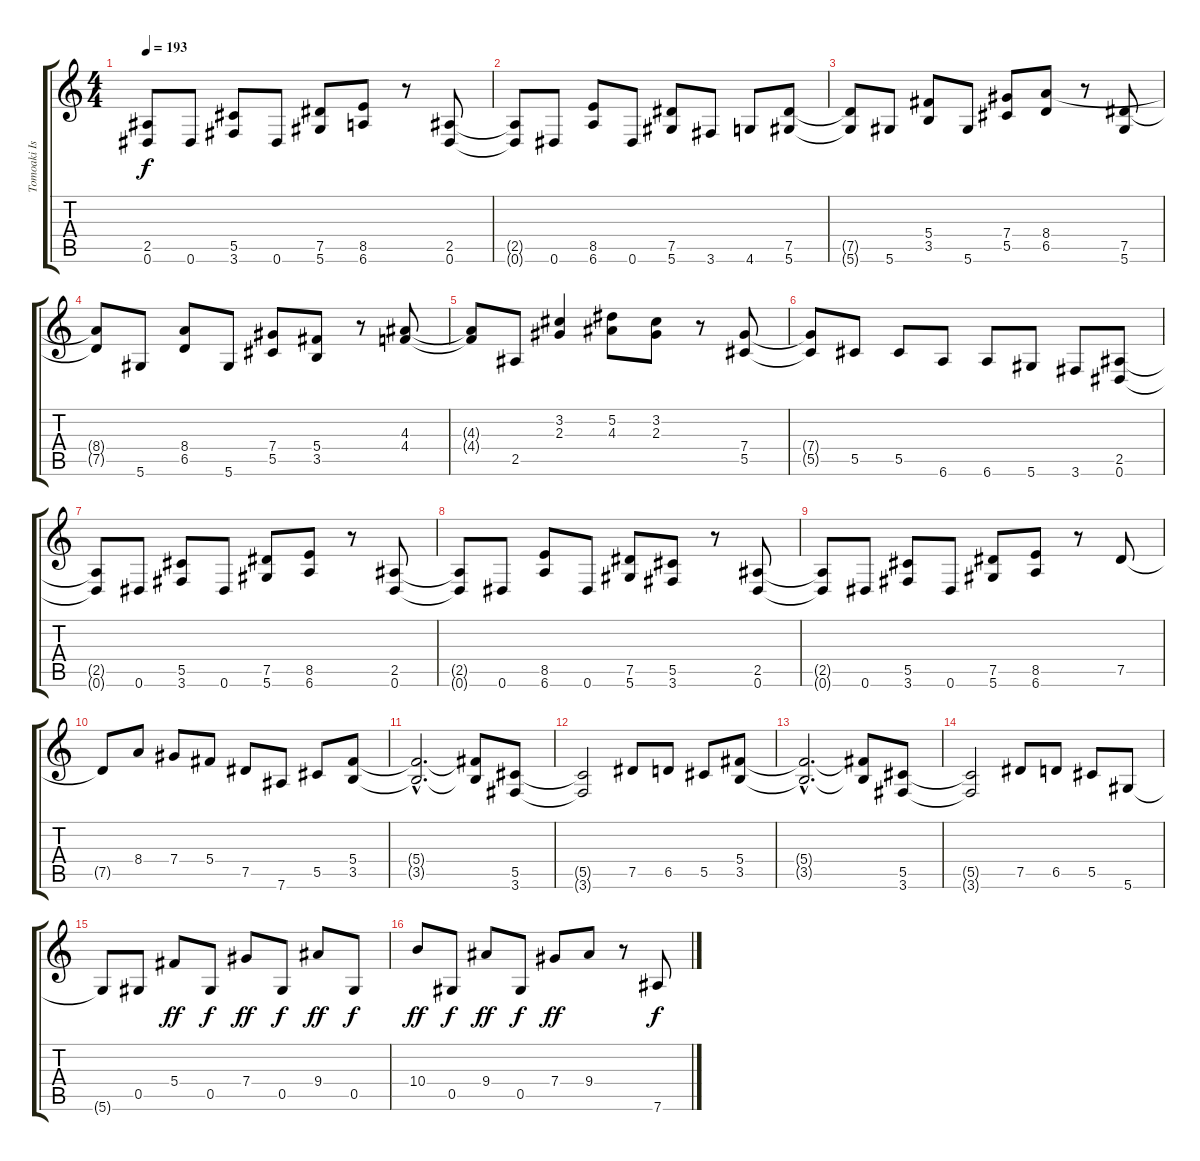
\track ("Tomoaki Ishizuka (Pata)" "Tomoaki Is") {instrument distortionguitar}
\staff {score tabs}
\tuning (Eb4 Bb3 Gb3 Db3 Ab2 Eb2) {hide}
\ts (4 4)
\tempo 193
\clef g2
\ks c
(2.5{t} 0.6{t}).8{dy f} 0.6.8 (5.5 3.6).8 0.6.8 (7.5 5.6).8 (8.5 6.6).8 r.8 (2.5 0.6).8 |
(2.5{t} 0.6{t}).8 0.6.8 (8.5 6.6).8 0.6.8 (7.5 5.6).8 3.6.8 4.6.8 (7.5 5.6).8 |
(7.5{t} 5.6{t}).8 5.6.8 (5.4 3.5).8 5.6.8 (7.4 5.5).8 (8.4 6.5).8 r.8 (7.5 5.6).8 |
(8.4{t} 7.5{t}).8 5.6.8 (8.4 6.5).8 5.6.8 (7.4 5.5).8 (5.4 3.5).8 r.8 (4.3 4.4).8 |
(4.3{t} 4.4{t}).8 2.5.8 (3.2 2.3).4 (5.2 4.3).8 (3.2 2.3).8 r.8 (7.4 5.5).8 |
(7.4{t} 5.5{t}).8 5.5.8 5.5.8 6.6.8 6.6.8 5.6.8 3.6.8 (2.5 0.6).8 |
(2.5{t} 0.6{t}).8 0.6.8 (5.5 3.6).8 0.6.8 (7.5 5.6).8 (8.5 6.6).8 r.8 (2.5 0.6).8 |
(2.5{t} 0.6{t}).8 0.6.8 (8.5 6.6).8 0.6.8 (7.5 5.6).8 (5.5 3.6).8 r.8 (2.5 0.6).8 |
(2.5{t} 0.6{t}).8 0.6.8 (5.5 3.6).8 0.6.8 (7.5 5.6).8 (8.5 6.6).8 r.8 7.5.8 |
7.5{t}.8 8.4.8 7.4.8 5.4.8 7.5.8 7.6.8 5.5.8 (5.4 3.5).8 |
(5.4{hac t} 3.5{hac t}).2{d} (5.4{t} 3.5{t}).8 (5.5 3.6).8 |
(5.5{t} 3.6{t}).2 7.5.8 6.5.8 5.5.8 (5.4 3.5).8 |
(5.4{hac t} 3.5{hac t}).2{d} (5.4{t} 3.5{t}).8 (5.5 3.6).8 |
(5.5{t} 3.6{t}).2 7.5.8 6.5.8 5.5.8 5.6.8 |
5.6{t}.8 0.5.8 5.4.8{dy ff} 0.5.8{dy f} 7.4.8{dy ff} 0.5.8{dy f} 9.4.8{dy ff} 0.5.8{dy f} |
10.4.8{dy ff} 0.5.8{dy f} 9.4.8{dy ff} 0.5.8{dy f} 7.4.8{dy ff} 9.4.8 r.8 7.6.8{dy f}
